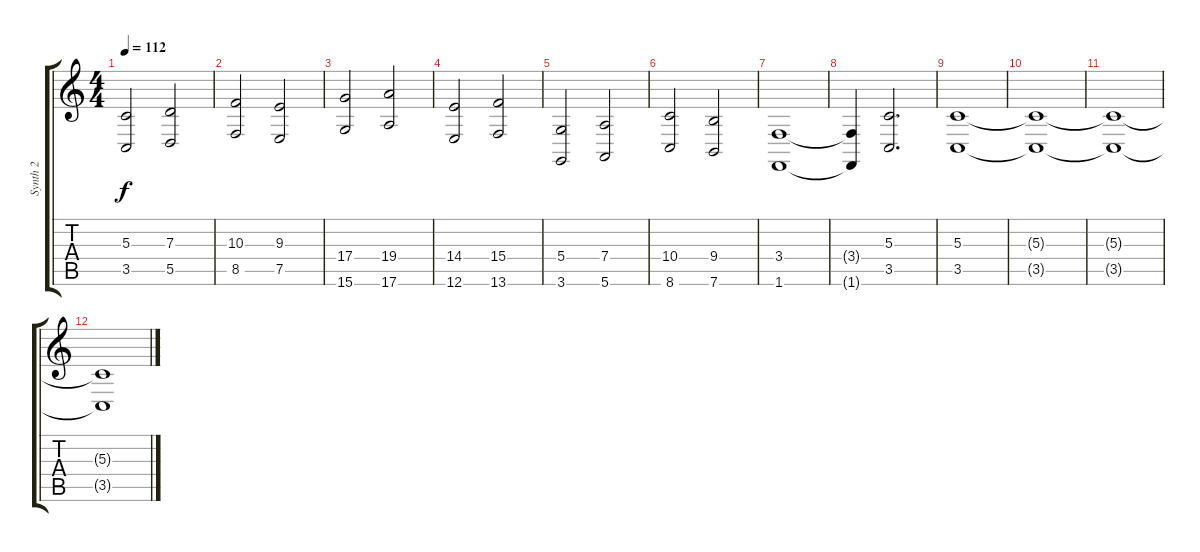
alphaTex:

\track ("Synth 2" "Synth 2") {instrument stringensemble1}
\staff {score tabs}
\tuning (E4 B3 G3 D3 A2 E2) {hide}
\ts (4 4)
\tempo 112
\clef g2
\ks c
(5.3 3.5).2{dy f} (7.3 5.5).2 |
(10.3 8.5).2 (9.3 7.5).2 |
(17.4 15.6).2 (19.4 17.6).2 |
(14.4 12.6).2 (15.4 13.6).2 |
(5.4 3.6).2 (7.4 5.6).2 |
(10.4 8.6).2 (9.4 7.6).2 |
(3.4 1.6).1 |
(3.4{t} 1.6{t}).4 (5.3 3.5).2{d} |
(5.3 3.5).1 |
(5.3{t} 3.5{t}).1 |
(5.3{t} 3.5{t}).1 |
(5.3{t} 3.5{t}).1{volume 0}
